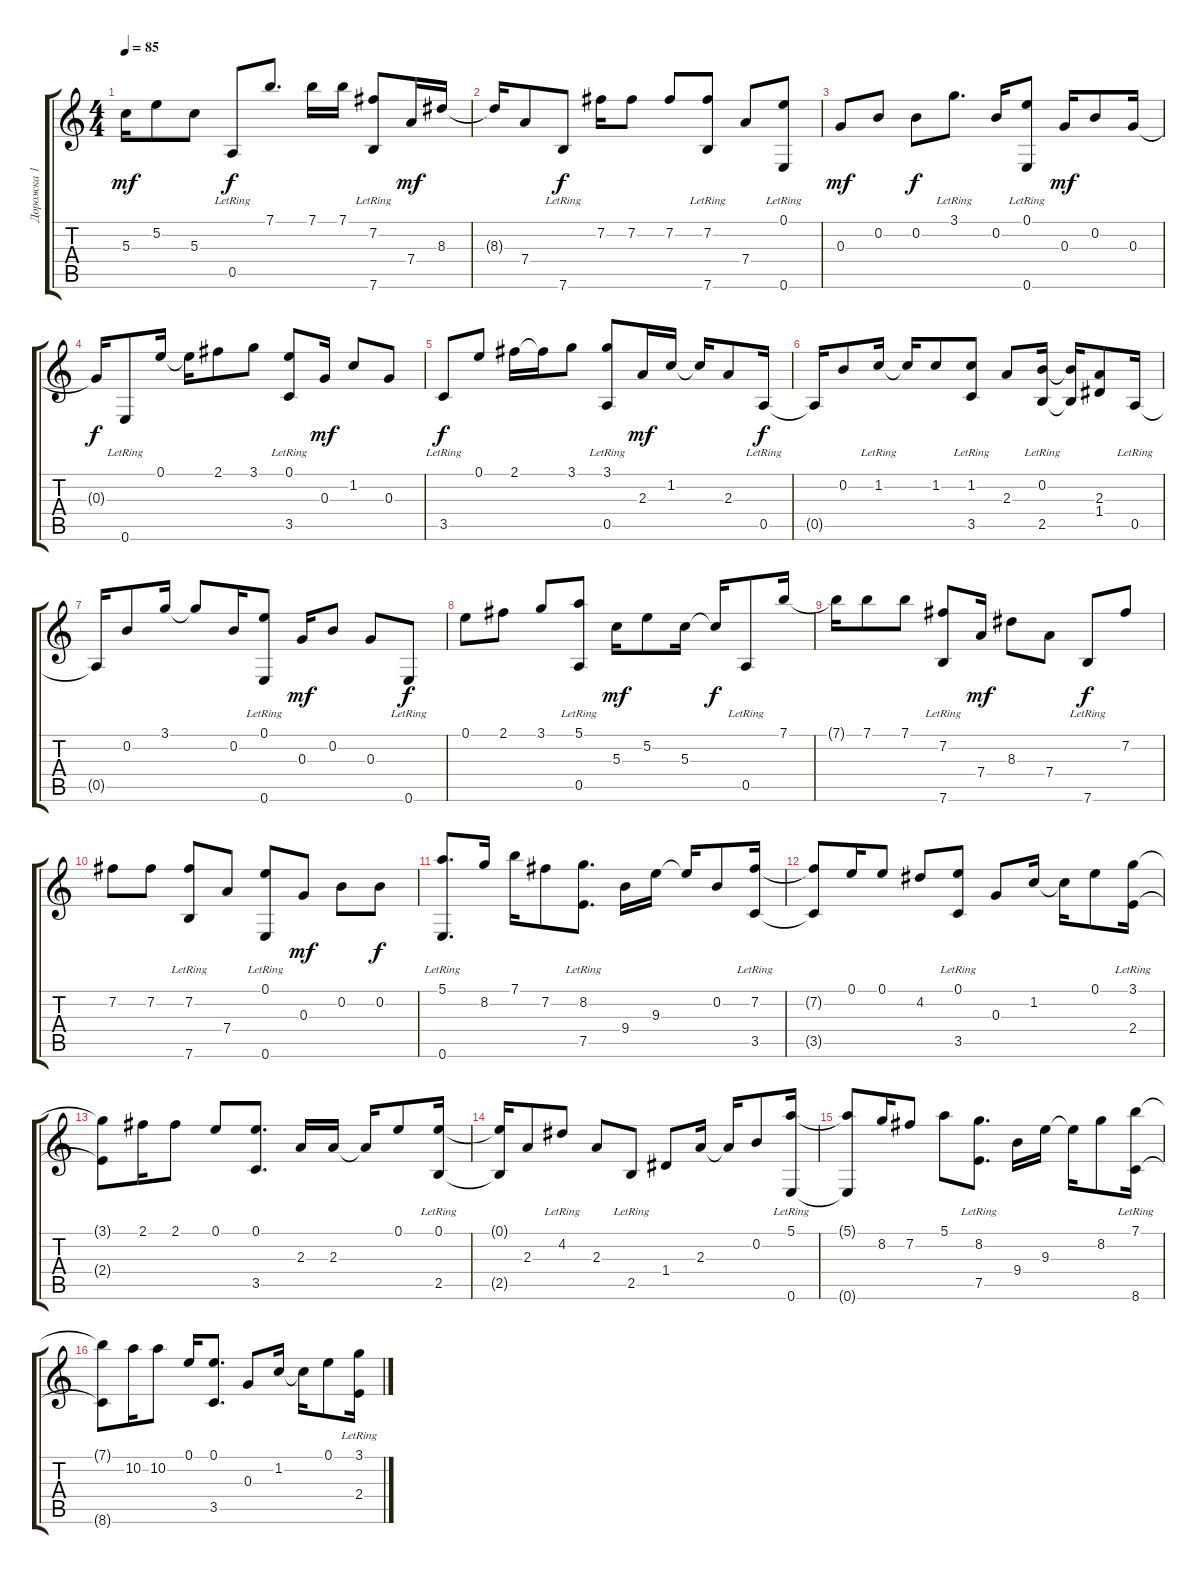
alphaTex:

\track ("Дорожка 1" "Дорожка 1") {instrument electricguitarjazz}
\staff {score tabs}
\tuning (E4 B3 G3 D3 A2 E2) {hide}
\ts (4 4)
\tempo 85
\clef g2
\ks c
5.3.16{dy mf} 5.2.8 5.3.8 0.5{lr}.8{dy f} 7.1.8{d} 7.1.16 7.1.16 (7.2{lr} 7.6{lr}).8 7.4.16{dy mf} 8.3.16 |
8.3{t}.16 7.4.8 7.6{lr}.8{dy f} 7.2.16 7.2.8 7.2.8 (7.2{lr} 7.6{lr}).8 7.4.8 (0.1{lr} 0.6{lr}).8 |
0.3.8{dy mf} 0.2.8 0.2.8{dy f} 3.1{lr}.8{d} 0.2.16 (0.1{lr} 0.6{lr}).8 0.3.16{dy mf} 0.2.8 0.3.16 |
0.3{t}.16{dy f} 0.6{lr}.8 0.1.16 0.1{t}.16 2.1.8 3.1.8 (0.1{lr} 3.5{lr}).8 0.3.16{dy mf} 1.2.8 0.3.8 |
3.5{lr}.8{dy f} 0.1.8 2.1.16 2.1{t}.16 3.1.8 (3.1{lr} 0.5{lr}).8 2.3.16{dy mf} 1.2.16 1.2{t}.16 2.3.8 0.5{lr}.16{dy f} |
0.5{t}.16 0.2.8 1.2{lr}.16 1.2{t}.16 1.2.8 (1.2{lr} 3.5{lr}).8 2.3.8 (0.2{lr} 2.5{lr}).16 (0.2{t} 2.5{t}).16 (2.3 1.4).8 0.5{lr}.16 |
0.5{t}.16 0.2.8 3.1.16 3.1{t}.8 0.2.16 (0.1{lr} 0.6{lr}).8 0.3.16{dy mf} 0.2.8 0.3.8 0.6{lr}.8{dy f} |
0.1.8 2.1.8 3.1.8 (5.1{lr} 0.5{lr}).8 5.3.16{dy mf} 5.2.8 5.3.16 5.3{t}.16{dy f} 0.5{lr}.8 7.1.16 |
7.1{t}.16 7.1.8 7.1.8 (7.2{lr} 7.6{lr}).8 7.4.16{dy mf} 8.3.8 7.4.8 7.6{lr}.8{dy f} 7.2.8 |
7.2.8 7.2.8 (7.2{lr} 7.6{lr}).8 7.4.8 (0.1{lr} 0.6{lr}).8 0.3.8{dy mf} 0.2.8 0.2.8{dy f} |
(5.1{lr} 0.6{lr}).8{d} 8.2.16 7.1.16 7.2.8 (8.2{lr} 7.5{lr}).8{d} 9.4.16 9.3.16 9.3{t}.16 0.2.8 (7.2{lr} 3.5{lr}).16 |
(7.2{t} 3.5{t}).8 0.1.16 0.1.8 4.2.8 (0.1{lr} 3.5{lr}).8 0.3.8 1.2.16 1.2{t}.16 0.1.8 (3.1{lr} 2.4{lr}).16 |
(3.1{t} 2.4{t}).8 2.1.16 2.1.8 0.1.8 (0.1 3.5).8{d} 2.3.16 2.3.16 2.3{t}.16 0.1.8 (0.1{lr} 2.5{lr}).16 |
(0.1{t} 2.5{t}).16 2.3.8 4.2{lr}.8 2.3.8 2.5{lr}.8 1.4.8 2.3.16 2.3{t}.16 0.2.8 (5.1{lr} 0.6).16 |
(5.1{t} 0.6{t}).8 8.2.16 7.2.8 5.1.8 (8.2{lr} 7.5{lr}).8{d} 9.4.16 9.3.16 9.3{t}.16 8.2.8 (7.1{lr} 8.6{lr}).16 |
(7.1{t} 8.6{t}).8 10.2.16 10.2.8 0.1.16 (0.1 3.5).8{d} 0.3.8 1.2.16 1.2{t}.16 0.1.8 (3.1{lr} 2.4{lr}).16
